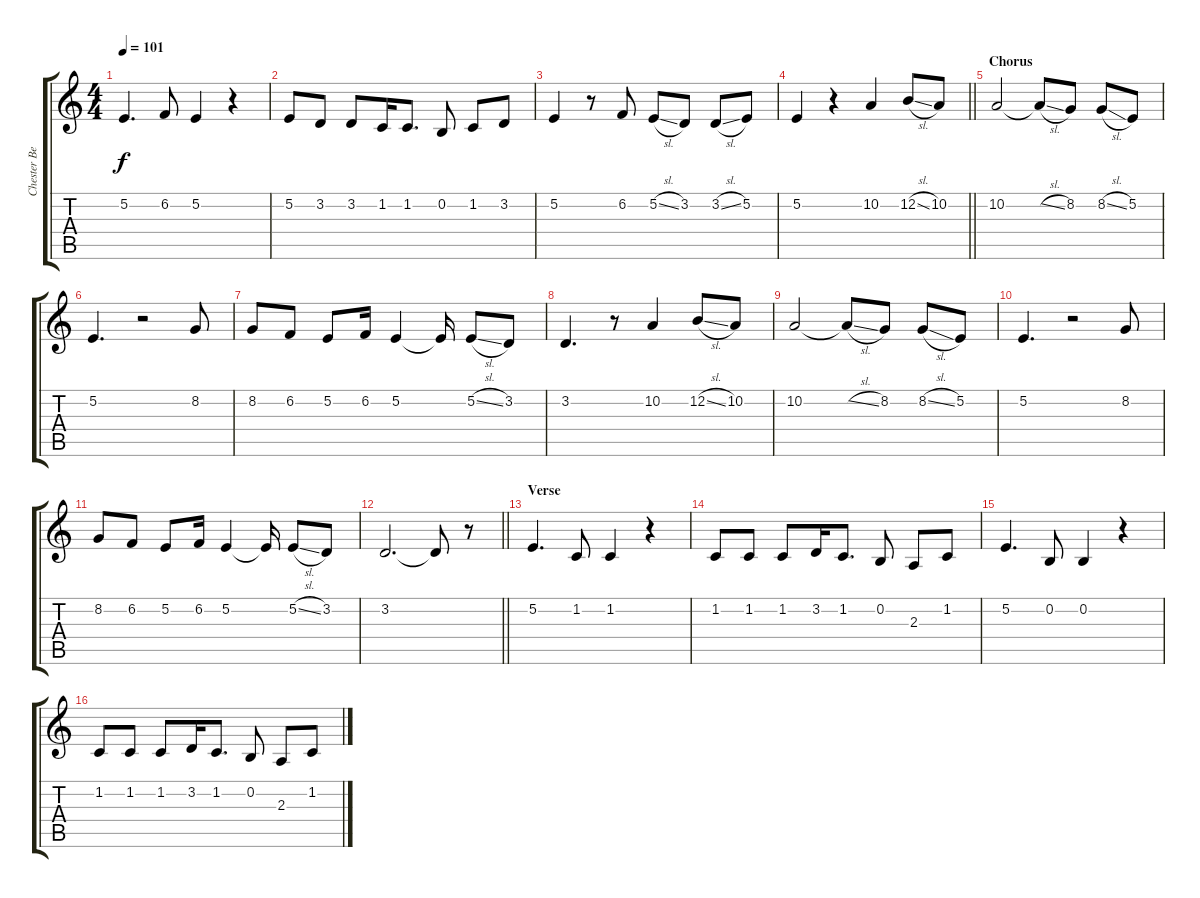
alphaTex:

\track ("Chester Bennington" "Chester Be") {instrument synthbrass1}
\staff {score tabs}
\tuning (E4 B3 G3 D3 A2 D2) {hide}
\ts (4 4)
\tempo 101
\clef g2
\ks c
5.2.4{d dy f} 6.2.8 5.2.4 r.4 |
5.2.8 3.2.8 3.2.8 1.2.16 1.2.8{d} 0.2.8 1.2.8 3.2.8 |
5.2.4 r.8 6.2.8 5.2{sl}.8 3.2.8 3.2{sl}.8 5.2.8 |
\barLineRight lightlight
5.2.4 r.4 10.2.4 12.2{sl}.8 10.2.8 |
\section ("" "Chorus")
10.2.2 10.2{sl t}.8 8.2.8 8.2{sl}.8 5.2.8 |
5.2.4{d} r.2 8.2.8 |
8.2.8 6.2.8 5.2.8 6.2.16 5.2.4 5.2{t}.16 5.2{sl}.8 3.2.8 |
3.2.4{d} r.8 10.2.4 12.2{sl}.8 10.2.8 |
10.2.2 10.2{sl t}.8 8.2.8 8.2{sl}.8 5.2.8 |
5.2.4{d} r.2 8.2.8 |
8.2.8 6.2.8 5.2.8 6.2.16 5.2.4 5.2{t}.16 5.2{sl}.8 3.2.8 |
\barLineRight lightlight
3.2.2{d} 3.2{t}.8 r.8 |
\section ("" "Verse")
5.2.4{d} 1.2.8 1.2.4 r.4 |
1.2.8 1.2.8 1.2.8 3.2.16 1.2.8{d} 0.2.8 2.3.8 1.2.8 |
5.2.4{d} 0.2.8 0.2.4 r.4 |
1.2.8 1.2.8 1.2.8 3.2.16 1.2.8{d} 0.2.8 2.3.8 1.2.8
